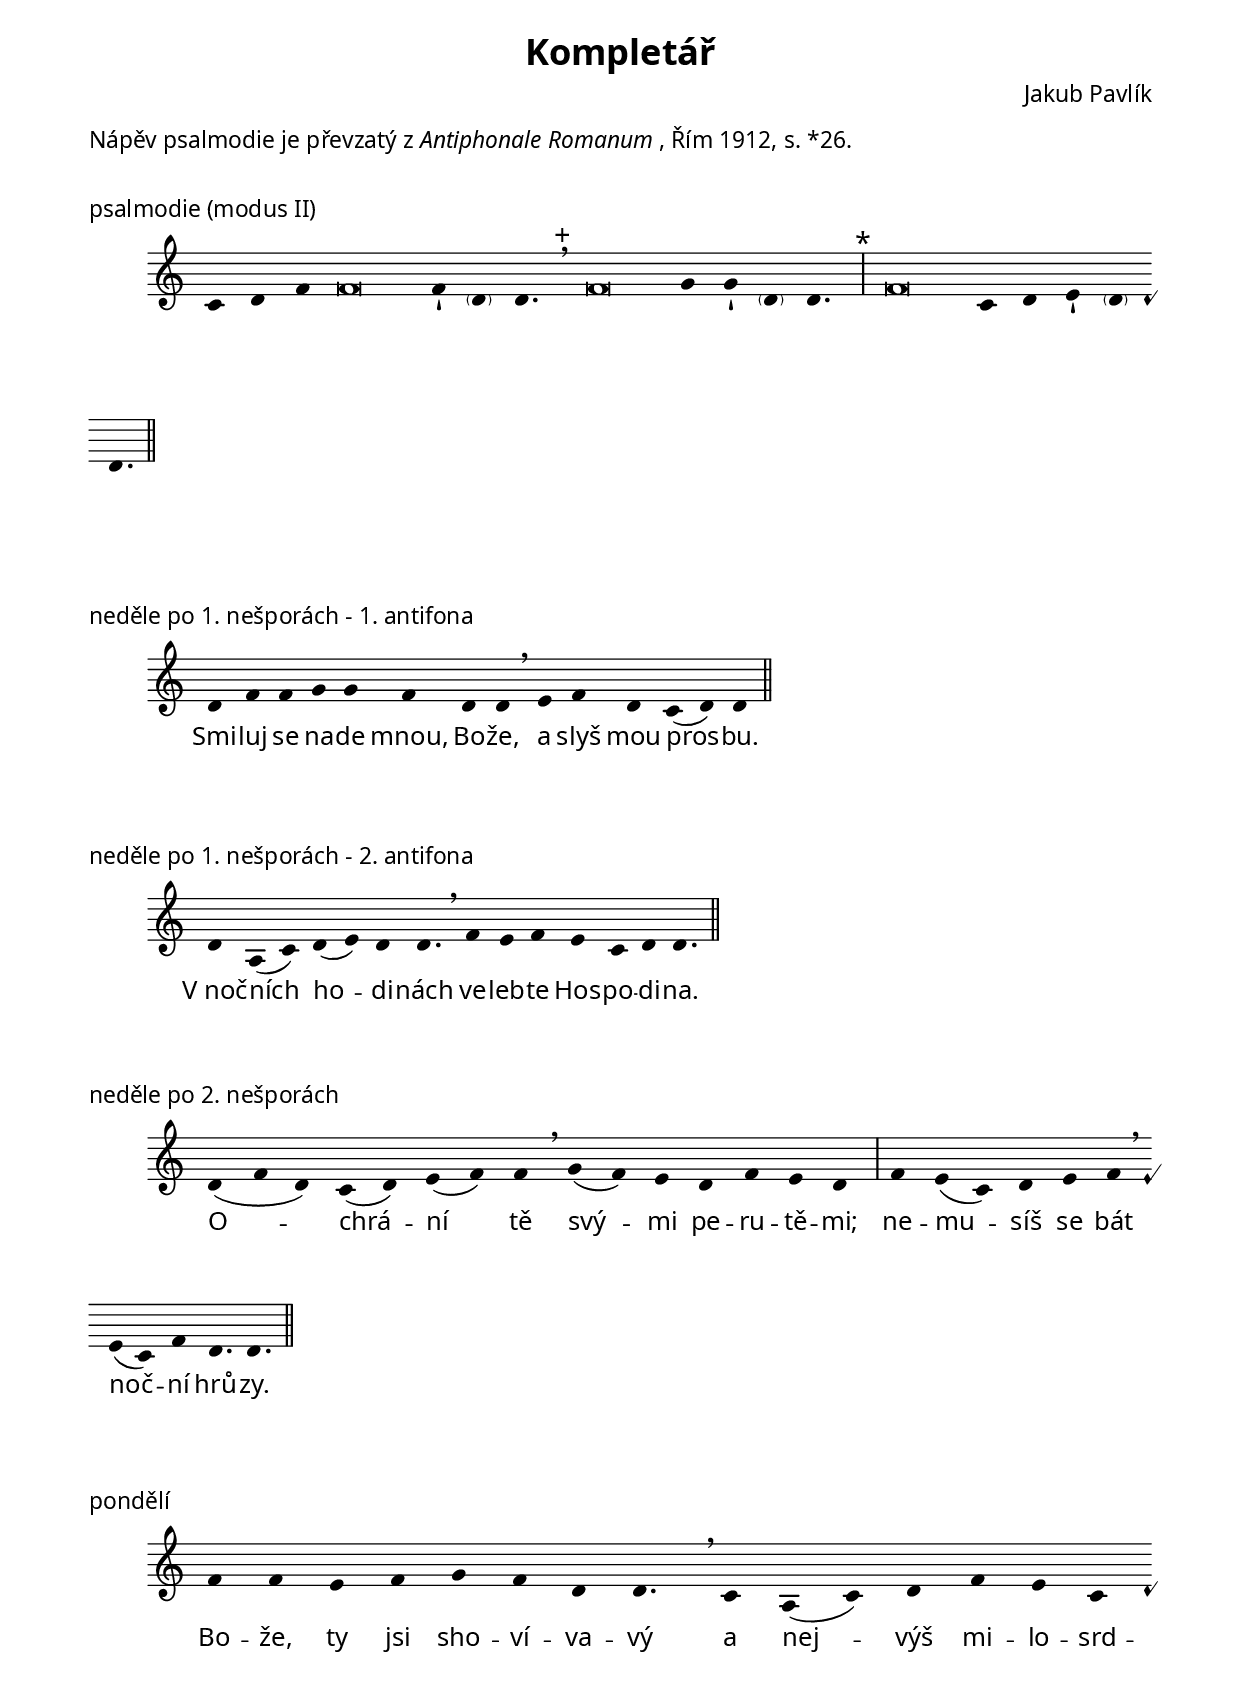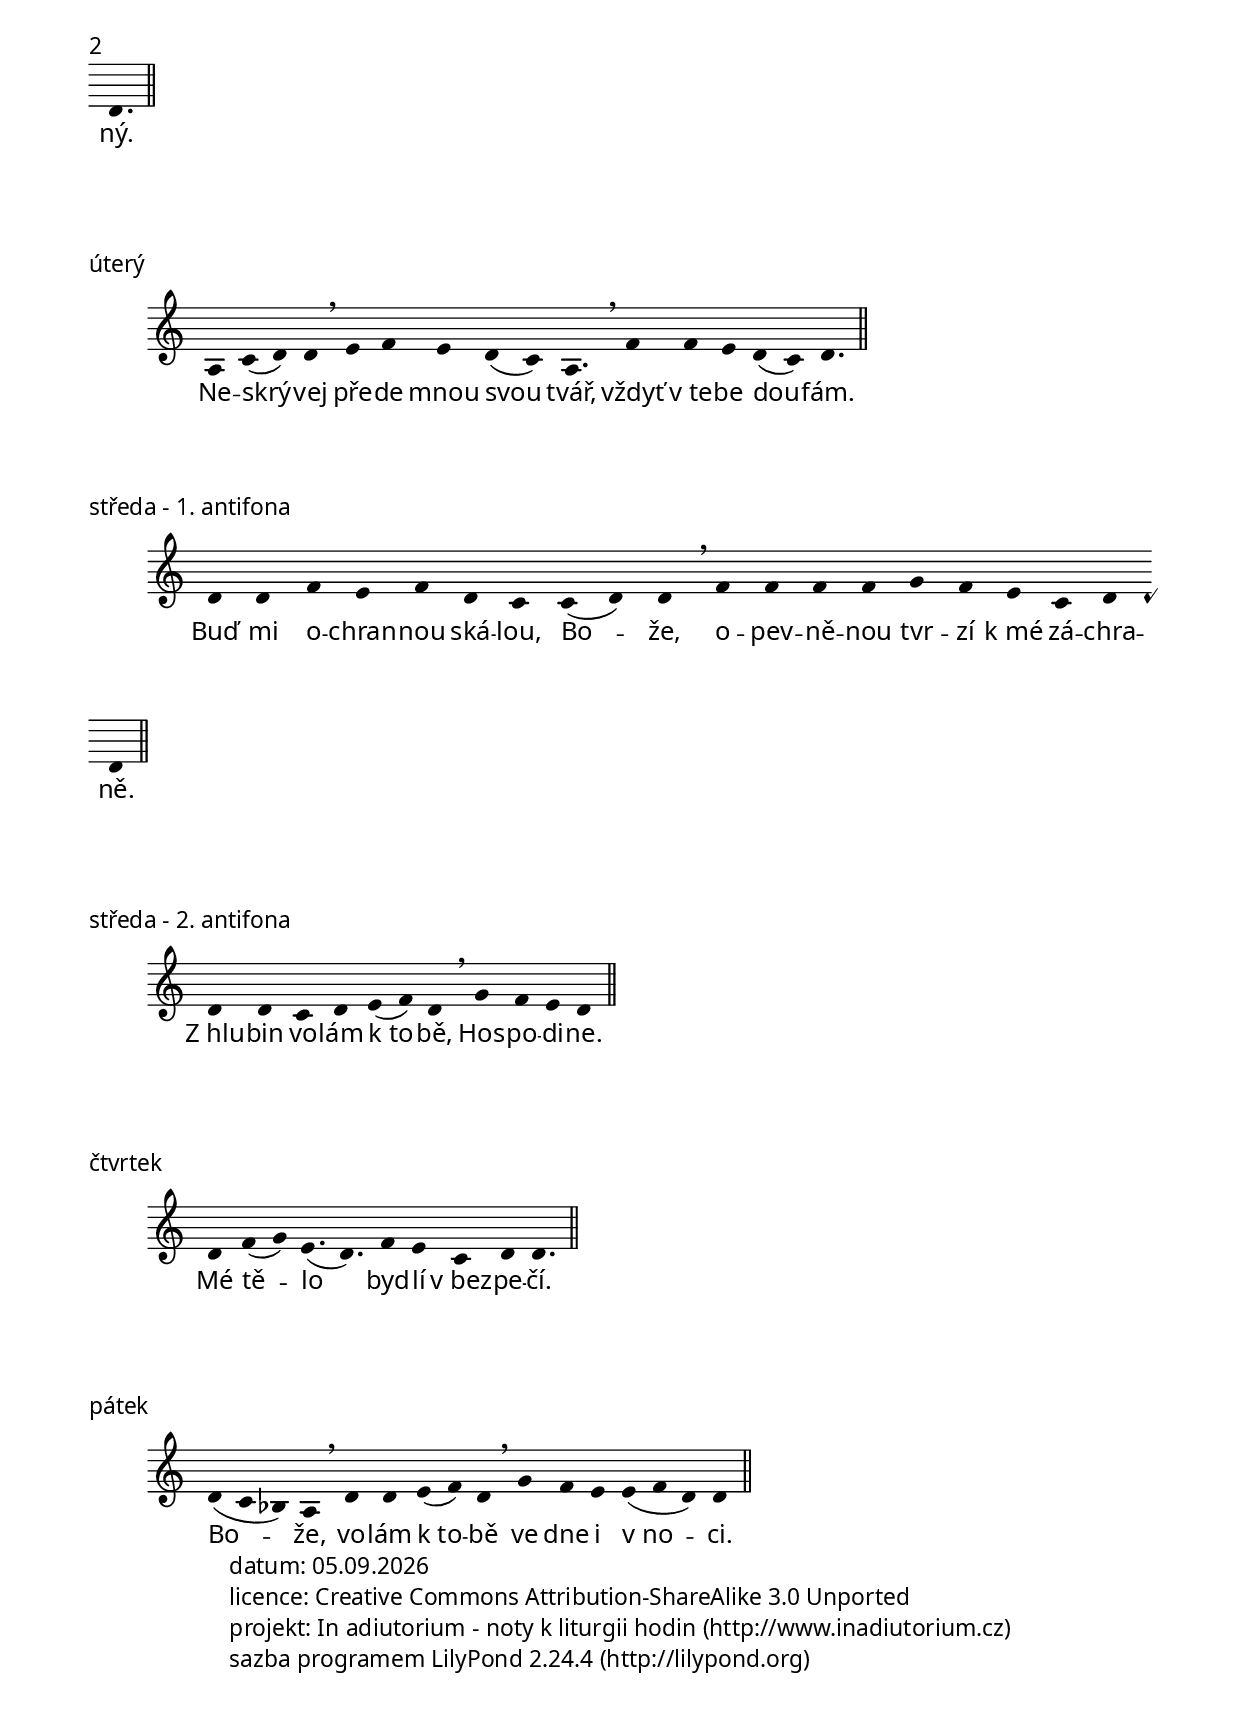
\version "2.12.3"

\header {
  title = "Kompletář"
  composer = "Jakub Pavlík"
}

\include "spolecne.ly"

\paper {
  ragged-bottom=##f
  ragged-last-bottom=##f
  
  % kvuli poznamce na zacatku, aby se k ni neprilepil titulek prvni antifony
  markup-markup-spacing #'minimum-distance = #5
}

\markup {
  \wordwrap {
    Nápěv psalmodie je převzatý z \italic{Antiphonale Romanum}, Řím 1912, s. *26.
  }
}

\score {
  \relative c' {
    \choralniRezim
    
    c d f f\breve f4-| \parenthesize d d4. \breathe \mark "+"
    f\breve g4 g-| \parenthesize d d4. \bar "|" \mark "*"
    f\breve c4 d e-| \parenthesize d d4. \bar "||"
  }
  \header {
    piece = "psalmodie (modus II)"
  }
}

\score {
  \relative c' {
    \choralniRezim

    d4 f f g g f d d \breathe e f d c( d) d \bar "||"
  }
  \addlyrics {
    Smi -- luj se na -- de mnou, Bo -- že, a slyš mou pros -- bu.
  }
  \header {
    piece = "neděle po 1. nešporách - 1. antifona"
  }
}

\score {
  \relative c' {
    \choralniRezim
    d4 a( c) d( e) d d4. \breathe
    f4 e f e c d d4. \bar "||"
  }
  \addlyrics {
    V_noč -- ních ho -- di -- nách ve -- leb -- te Hos -- po -- di -- na.
  }
  \header {
    piece = "neděle po 1. nešporách - 2. antifona"
  }
}

\score {
  \relative c' {
    \choralniRezim
    d4( f d) c( d) e( f) f \breathe
    g( f) e d f e d \bar "|"
    f e( c) d e f \breathe
    e( c) f d4. d4. \bar "||"
  }
  \addlyrics {
    O -- chrá -- ní tě svý -- mi pe -- ru -- tě -- mi;
    ne -- mu -- síš se bát noč -- ní hrů -- zy.
  }
  \header {
    piece = "neděle po 2. nešporách"
  }
}

\score {
  \relative c' {
    \choralniRezim
    f4 f e f g f d d4. \breathe
    c4 a( c) d f e c d4. \bar "||"
  }
  \addlyrics {
    Bo -- že, ty jsi sho -- ví -- va -- vý a nej -- výš mi -- lo -- srd -- ný.
  }
  \header {
    piece = "pondělí"
  }
}

\score {
  \relative c' {
    \choralniRezim
    a4 c( d) d \breathe
    e f e d( c) a4. \breathe
    f'4 f e d( c) d4. \bar "||"
  }
  \addlyrics {
    Ne -- skrý -- vej pře -- de mnou svou tvář,
    vždyť v_te -- be dou -- fám.
  }
  \header {
    piece = "úterý"
  }
}

\score {
  \relative c' {
    \choralniRezim
    d4 d f e f d c c( d) d \breathe
    f f f f g f e c d d \bar "||"
  }
  \addlyrics {
    Buď mi o -- chran -- nou ská -- lou, Bo -- že,
    o -- pev -- ně -- nou tvr -- zí k_mé zá -- chra -- ně.
  }
  \header {
    piece = "středa - 1. antifona"
  }
}

\score {
  \relative c' {
    \choralniRezim
    d4 d c d e( f) d \breathe
    g f e d \bar "||"
  }
  \addlyrics {
    Z_hlu -- bin vo -- lám k_to -- bě, Hos -- po -- di -- ne.
  }
  \header {
    piece = "středa - 2. antifona"
  }
}

\score {
  \relative c' {
    \choralniRezim
    d4 f( g) e4.( d) f4 e c d d4. \bar "||"
  }
  \addlyrics {
    Mé tě -- lo byd -- lí v_bez -- pe -- čí.
  }
  \header {
    piece = "čtvrtek"
  }
}

\score {
  \relative c' {
    \choralniRezim
    d4( c bes) a \breathe
    d d e( f) d \breathe
    g f e e( f d) d \bar "||"
  }
  \addlyrics {
    Bo -- že, vo -- lám k_to -- bě ve dne i v_no -- ci.
  }
  \header {
    piece = "pátek"
  }
}
